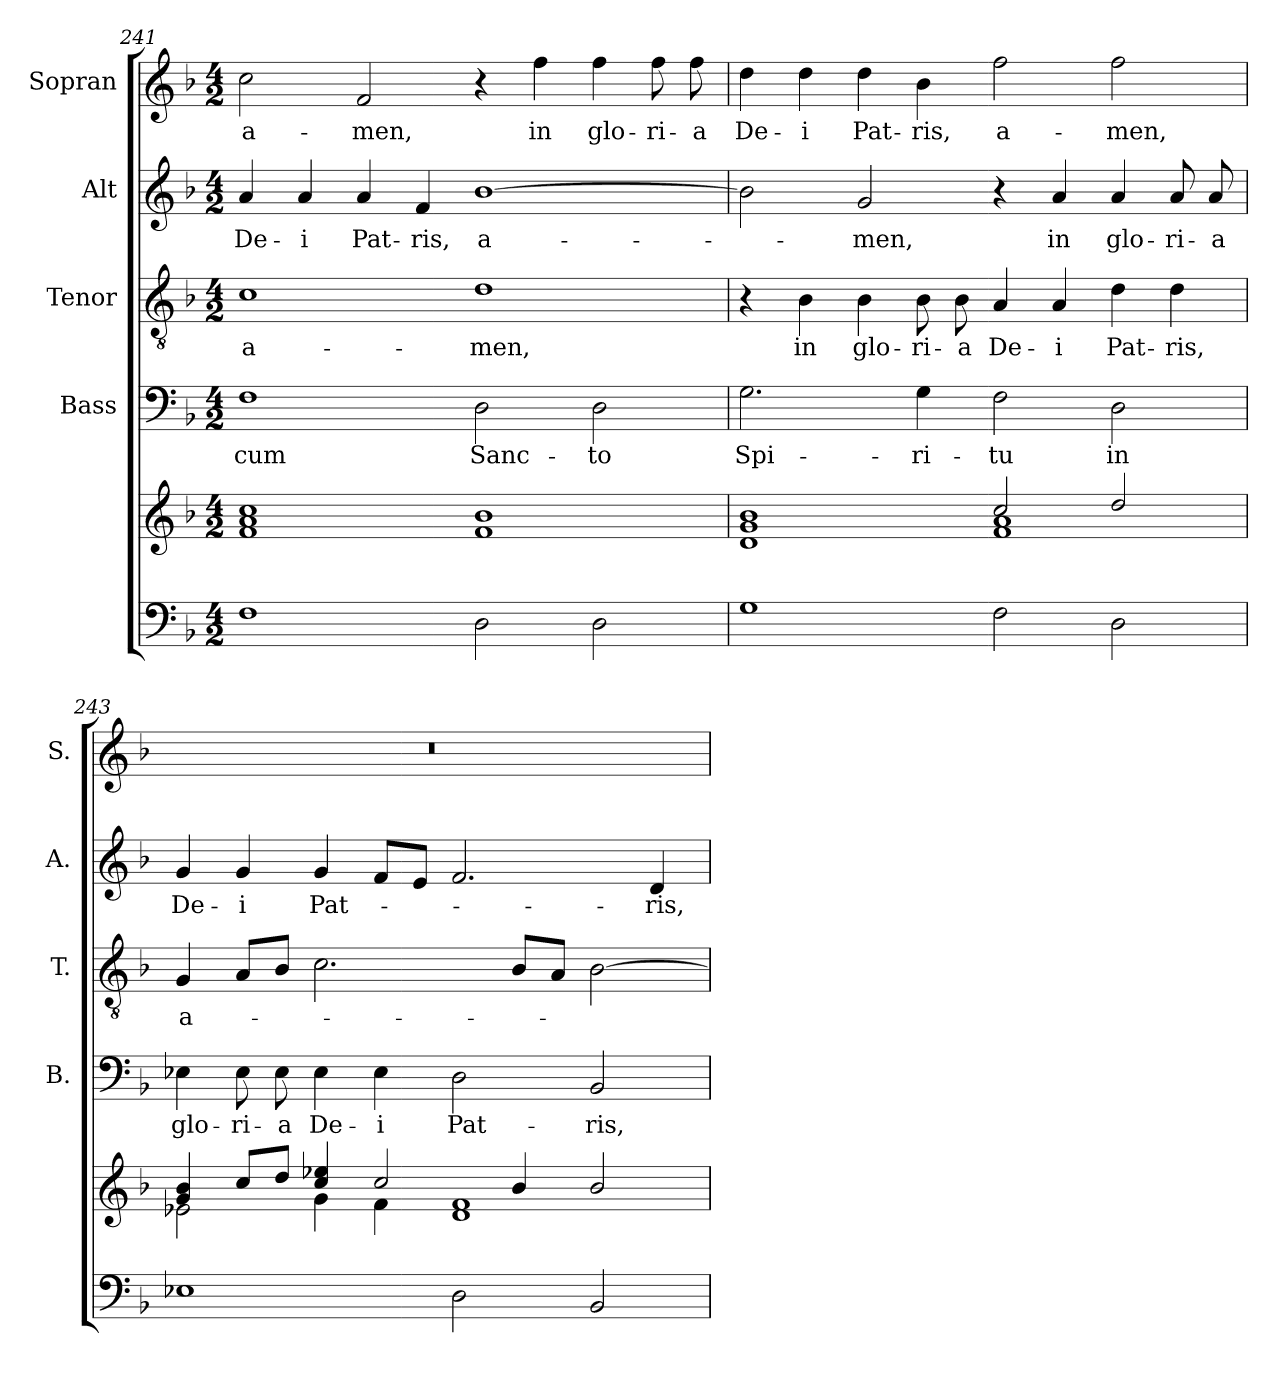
**kern	**kern	**kern	**text	**kern	**text	**kern	**text	**kern	**text
*part5	*part5	*part4	*part4	*part3	*part3	*part2	*part2	*part1	*part1
*staff6	*staff5	*staff4	*staff4	*staff3	*staff3	*staff2	*staff2	*staff1	*staff1
*	*	*I"Bass	*	*I"Tenor	*	*I"Alt	*	*I"Sopran	*
*	*	*I'B.	*	*I'T.	*	*I'A.	*	*I'S.	*
*clefF4	*clefG2	*clefF4	*	*clefGv2	*	*clefG2	*	*clefG2	*
*k[b-]	*k[b-]	*k[b-]	*	*k[b-]	*	*k[b-]	*	*k[b-]	*
*F:	*F:	*F:	*	*F:	*	*F:	*	*F:	*
*M4/2	*M4/2	*M4/2	*	*M4/2	*	*M4/2	*	*M4/2	*
=241	=241	=241	=241	=241	=241	=241	=241	=241	=241
!	!	!	!LO:LY:b	!	!LO:LY:b	!	!LO:LY:b	!	!LO:LY:b
1F	1f 1a 1cc	1F	cum	1c	a-	4a/	De-	2cc\	a-
!	!	!	!	!	!	!	!LO:LY:b	!	!
.	.	.	.	.	.	4a/	-i	.	.
!	!	!	!	!	!	!	!LO:LY:b	!	!LO:LY:b
.	.	.	.	.	.	4a/	Pat-	2f/	-men,
!	!	!	!	!	!	!	!LO:LY:b	!	!
.	.	.	.	.	.	4f/	-ris,	.	.
!	!	!	!LO:LY:b	!	!LO:LY:b	!	!LO:LY:b	!	!
2D\	1f 1b-	2D\	Sanc-	1d	-men,	[1b-	a-	4r	.
!	!	!	!	!	!	!	!	!	!LO:LY:b
.	.	.	.	.	.	.	.	4ff\	in
!	!	!	!LO:LY:b	!	!	!	!	!	!LO:LY:b
2D\	.	2D\	-to	.	.	.	.	4ff\	glo-
!	!	!	!	!	!	!	!	!	!LO:LY:b
.	.	.	.	.	.	.	.	8ff\	-ri-
!	!	!	!	!	!	!	!	!	!LO:LY:b
.	.	.	.	.	.	.	.	8ff\	-a
!!LO:LB:g=z
=242	=242	=242	=242	=242	=242	=242	=242	=242	=242
*	*^	*	*	*	*	*	*	*	*
!	!	!	!	!LO:LY:b	!	!	!	!	!	!LO:LY:b
1G	1d 1g 1b-	1ryy	2.G\	Spi-	4r	.	2b-\]	.	4dd\	De-
!	!	!	!	!	!	!LO:LY:b	!	!	!	!LO:LY:b
.	.	.	.	.	4B-\	in	.	.	4dd\	-i
!	!	!	!	!	!	!LO:LY:b	!	!LO:LY:b	!	!LO:LY:b
.	.	.	.	.	4B-\	glo-	2g/	-men,	4dd\	Pat-
!	!	!	!	!LO:LY:b	!	!LO:LY:b	!	!	!	!LO:LY:b
.	.	.	4G\	-ri-	8B-\	-ri-	.	.	4b-\	-ris,
!	!	!	!	!	!	!LO:LY:b	!	!	!	!
.	.	.	.	.	8B-\	-a	.	.	.	.
!	!	!	!	!LO:LY:b	!	!LO:LY:b	!	!	!	!LO:LY:b
2F\	2cc/	1f 1a	2F\	-tu	4A/	De-	4r	.	2ff\	a-
!	!	!	!	!	!	!LO:LY:b	!	!LO:LY:b	!	!
.	.	.	.	.	4A/	-i	4a/	in	.	.
!	!	!	!	!LO:LY:b	!	!LO:LY:b	!	!LO:LY:b	!	!LO:LY:b
2D\	2dd/	.	2D\	in	4d\	Pat-	4a/	glo-	2ff\	-men,
!	!	!	!	!	!	!LO:LY:b	!	!LO:LY:b	!	!
.	.	.	.	.	4d\	-ris,	8a/	-ri-	.	.
!	!	!	!	!	!	!	!	!LO:LY:b	!	!
.	.	.	.	.	.	.	8a/	-a	.	.
=243	=243	=243	=243	=243	=243	=243	=243	=243	=243	=243
!	!	!	!	!LO:LY:b	!	!LO:LY:b	!	!LO:LY:b	!	!
1E-X	4g/ 4b-/	2e-X\	4E-X\	glo-	4G/	a-	4g/	De-	0r	.
!	!	!	!	!LO:LY:b	!	!	!	!LO:LY:b	!	!
.	8cc/L	.	8E-\	-ri-	8A/L	.	4g/	-i	.	.
!	!	!	!	!LO:LY:b	!	!	!	!	!	!
.	8dd/J	.	8E-\	-a	8B-/J	.	.	.	.	.
!	!	!	!	!LO:LY:b	!	!	!	!LO:LY:b	!	!
.	4cc/ 4ee-X/	4g\	4E-\	De-	2.c\	.	4g/	Pat-	.	.
!	!	!	!	!LO:LY:b	!	!	!	!	!	!
.	2cc/	4f\	4E-\	-i	.	.	8f/L	.	.	.
.	.	.	.	.	.	.	8e/J	.	.	.
!	!	!	!	!LO:LY:b	!	!	!	!	!	!
2D\	.	1d 1f	2D\	Pat-	.	.	2.f/	.	.	.
.	4b-/	.	.	.	8B-/L	.	.	.	.	.
.	.	.	.	.	8A/J	.	.	.	.	.
!	!	!	!	!LO:LY:b	!	!	!	!	!	!
2BB-/	2b-/	.	2BB-/	-ris,	[2B-\	.	.	.	.	.
!	!	!	!	!	!	!	!	!LO:LY:b	!	!
.	.	.	.	.	.	.	4d/	-ris,	.	.
*	*v	*v	*	*	*	*	*	*	*	*
=	=	=	=	=	=	=	=	=	=
*-	*-	*-	*-	*-	*-	*-	*-	*-	*-
